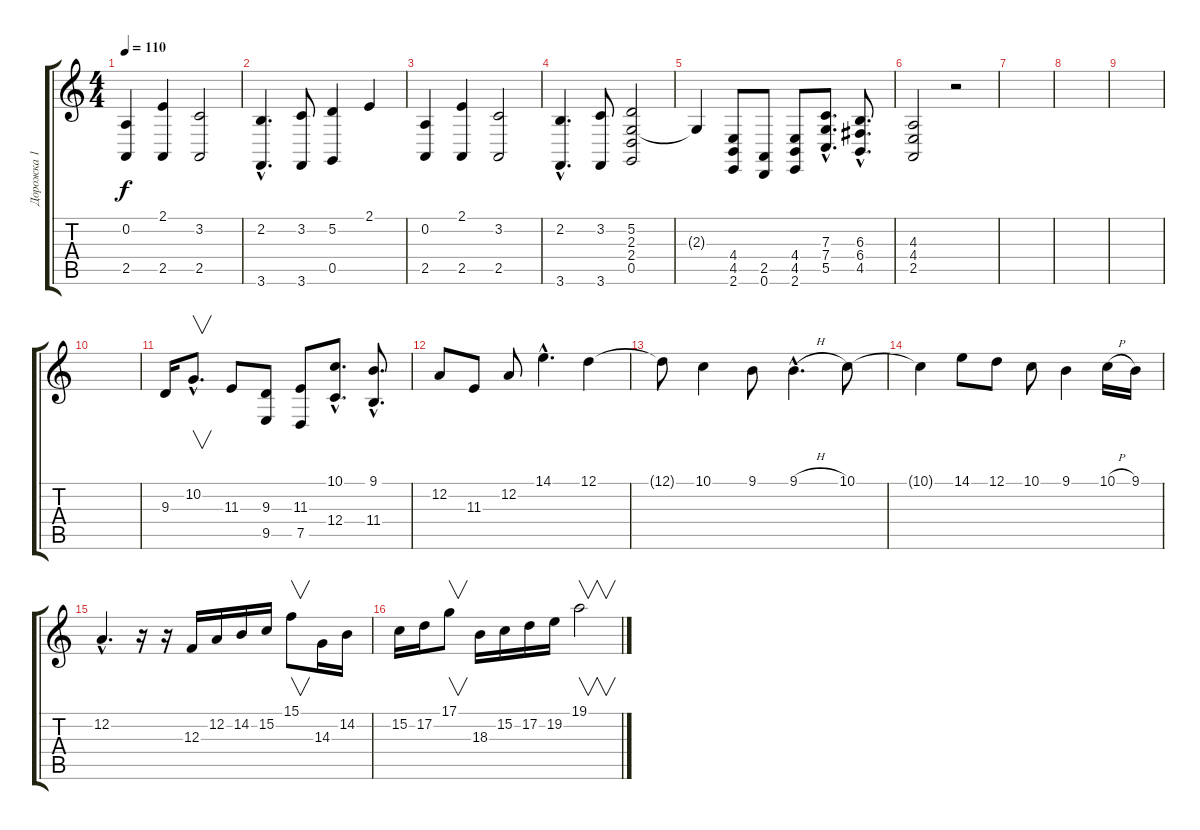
\track ("Дорожка 1" "Дорожка 1") {instrument churchorgan}
\staff {score tabs}
\tuning (D4 A3 F3 C3 G2 D2) {hide}
\ts (4 4)
\tempo 110
\clef g2
\ks c
(0.2 2.5).4{dy f instrument churchorgan} (2.1 2.5).4 (3.2 2.5).2 |
(2.2{hac} 3.6{hac}).4{d} (3.2 3.6).8 (5.2 0.5).4 2.1.4 |
(0.2 2.5).4 (2.1 2.5).4 (3.2 2.5).2 |
(2.2{hac} 3.6{hac}).4{d} (3.2 3.6).8 (5.2 2.3 2.4 0.5).2 |
2.3{t}.4 (4.4 4.5 2.6).8 (2.5 0.6).8 (4.4 4.5 2.6).8 (7.3{hac} 7.4{hac} 5.5{hac}).8{d} (6.3{hac} 6.4{hac} 4.5{hac}).8{d} |
(4.3 4.4 2.5).2 r.2 |
|
|
|
|
9.3.16 10.2{hac}.8{v d} 11.3.8 (9.3 9.5).8 (11.3 7.5).8 (10.1{hac} 12.4{hac}).8{d} (9.1{hac} 11.4{hac}).8{d} |
12.2.8 11.3.8 12.2.8 14.1{hac}.4{d} 12.1.4 |
12.1{t}.8 10.1.4 9.1.8 9.1{h hac}.4{d} 10.1.8 |
10.1{t}.4 14.1.8 12.1.8 10.1.8 9.1.4 10.1{h}.16 9.1.16 |
12.2{hac}.4{d} r.16 r.16 12.3.16 12.2.16 14.2.16 15.2.16 15.1.8{v} 14.3.16 14.2.16 |
15.2.16 17.2.16 17.1.8{v} 18.3.16 15.2.16 17.2.16 19.2.16 19.1.2{v}
